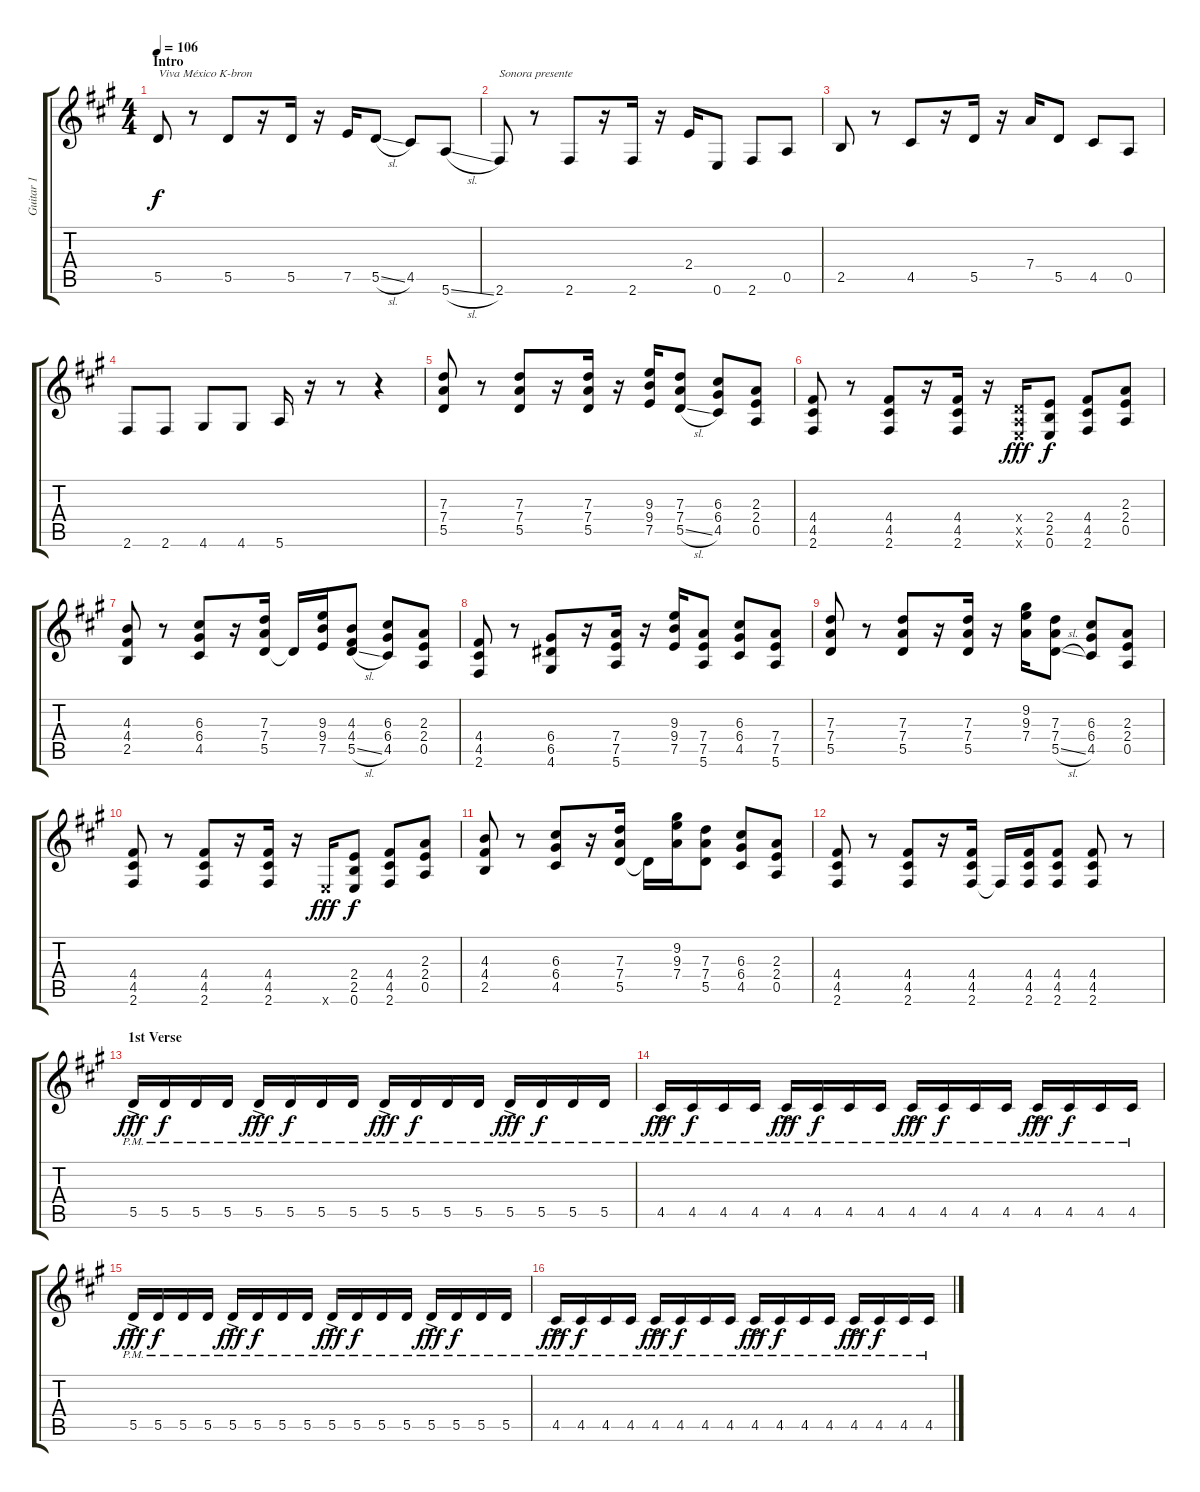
\track ("Guitar 1" "Guitar 1") {instrument distortionguitar}
\staff {score tabs}
\tuning (E4 B3 G3 D3 A2 E2) {hide}
\ts (4 4)
\section ("" "Intro")
\tempo 106
\clef g2
\ks a
5.5.8{txt "Viva México K-bron" dy f instrument electricguitarclean} r.8 5.5.8 r.16 5.5.16 r.16 7.5.16 5.5{sl}.8 4.5.8 5.6{sl}.8 |
2.6.8{txt "Sonora presente"} r.8 2.6.8 r.16 2.6.16 r.16 2.4.16 0.6.8 2.6.8 0.5.8 |
2.5.8 r.8 4.5.8 r.16 5.5.16 r.16 7.4.16 5.5.8 4.5.8 0.5.8 |
2.6.8 2.6.8 4.6.8 4.6.8 5.6.16 r.16 r.8 r.4 |
(7.3 7.4 5.5).8{instrument distortionguitar} r.8 (7.3 7.4 5.5).8 r.16 (7.3 7.4 5.5).16 r.16 (9.3 9.4 7.5).16 (7.3 7.4 5.5{sl}).8 (6.3 6.4 4.5).8 (2.3 2.4 0.5).8 |
(4.4 4.5 2.6).8 r.8 (4.4 4.5 2.6).8 r.16 (4.4 4.5 2.6).16 r.16 (0.4{x} 0.5{x} 0.6{x}).16{dy fff} (2.4 2.5 0.6).8{dy f} (4.4 4.5 2.6).8 (2.3 2.4 0.5).8 |
(4.3 4.4 2.5).8 r.8 (6.3 6.4 4.5).8 r.16 (7.3 7.4 5.5).16 5.5{t}.16 (9.3 9.4 7.5).16 (4.3 4.4 5.5{sl}).8 (6.3 6.4 4.5).8 (2.3 2.4 0.5).8 |
(4.4 4.5 2.6).8 r.8 (6.4 6.5 4.6).8 r.16 (7.4 7.5 5.6).16 r.16 (9.3 9.4 7.5).16 (7.4 7.5 5.6).8 (6.3 6.4 4.5).8 (7.4 7.5 5.6).8 |
(7.3 7.4 5.5).8 r.8 (7.3 7.4 5.5).8 r.16 (7.3 7.4 5.5).16 r.16 (9.2 9.3 7.4).16 (7.3 7.4 5.5{sl}).8 (6.3 6.4 4.5).8 (2.3 2.4 0.5).8 |
(4.4 4.5 2.6).8 r.8 (4.4 4.5 2.6).8 r.16 (4.4 4.5 2.6).16 r.16 0.6{x}.16{dy fff} (2.4 2.5 0.6).8{dy f} (4.4 4.5 2.6).8 (2.3 2.4 0.5).8 |
(4.3 4.4 2.5).8 r.8 (6.3 6.4 4.5).8 r.16 (7.3 7.4 5.5).16 5.5{t}.16 (9.2 9.3 7.4).16 (7.3 7.4 5.5).8 (6.3 6.4 4.5).8 (2.3 2.4 0.5).8 |
(4.4 4.5 2.6).8 r.8 (4.4 4.5 2.6).8 r.16 (4.4 4.5 2.6).16 2.6{t}.16 (4.4 4.5 2.6).16 (4.4 4.5 2.6).8 (4.4 4.5 2.6).8 r.8 |
\section ("" "1st Verse")
5.5{ac pm}.16{dy fff instrument electricguitarmuted} 5.5{pm}.16{dy f} 5.5{pm}.16 5.5{pm}.16 5.5{ac pm}.16{dy fff} 5.5{pm}.16{dy f} 5.5{pm}.16 5.5{pm}.16 5.5{ac pm}.16{dy fff} 5.5{pm}.16{dy f} 5.5{pm}.16 5.5{pm}.16 5.5{ac pm}.16{dy fff} 5.5{pm}.16{dy f} 5.5{pm}.16 5.5{pm}.16 |
4.5{ac pm}.16{dy fff} 4.5{pm}.16{dy f} 4.5{pm}.16 4.5{pm}.16 4.5{ac pm}.16{dy fff} 4.5{pm}.16{dy f} 4.5{pm}.16 4.5{pm}.16 4.5{ac pm}.16{dy fff} 4.5{pm}.16{dy f} 4.5{pm}.16 4.5{pm}.16 4.5{ac pm}.16{dy fff} 4.5{pm}.16{dy f} 4.5{pm}.16 4.5{pm}.16 |
5.5{ac pm}.16{dy fff instrument electricguitarmuted} 5.5{pm}.16{dy f} 5.5{pm}.16 5.5{pm}.16 5.5{ac pm}.16{dy fff} 5.5{pm}.16{dy f} 5.5{pm}.16 5.5{pm}.16 5.5{ac pm}.16{dy fff} 5.5{pm}.16{dy f} 5.5{pm}.16 5.5{pm}.16 5.5{ac pm}.16{dy fff} 5.5{pm}.16{dy f} 5.5{pm}.16 5.5{pm}.16 |
4.5{ac pm}.16{dy fff} 4.5{pm}.16{dy f} 4.5{pm}.16 4.5{pm}.16 4.5{ac pm}.16{dy fff} 4.5{pm}.16{dy f} 4.5{pm}.16 4.5{pm}.16 4.5{ac pm}.16{dy fff} 4.5{pm}.16{dy f} 4.5{pm}.16 4.5{pm}.16 4.5{ac pm}.16{dy fff} 4.5{pm}.16{dy f} 4.5{pm}.16 4.5{pm}.16
